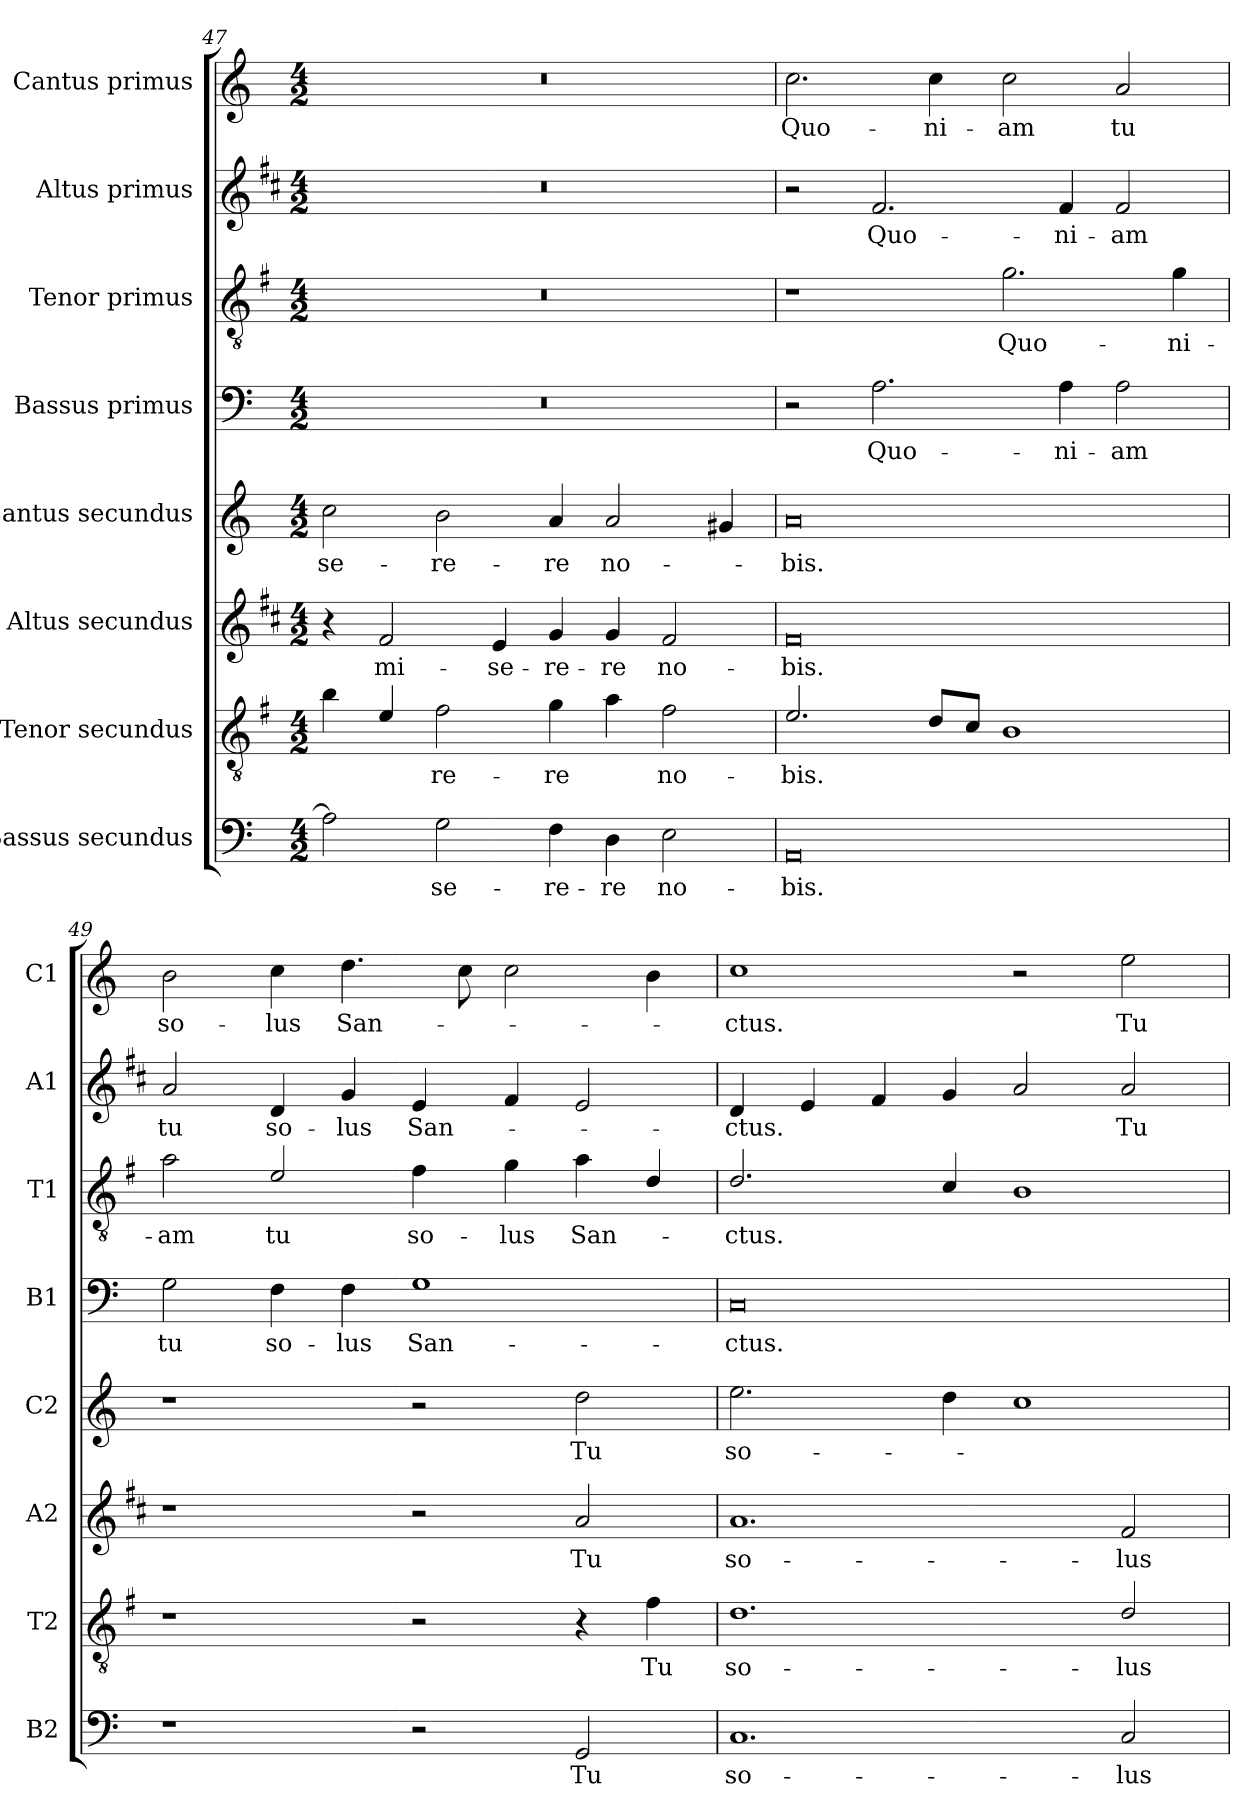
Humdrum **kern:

**kern	**text	**kern	**text	**kern	**text	**kern	**text	**kern	**text	**kern	**text	**kern	**text	**kern	**text
*part8	*part8	*part7	*part7	*part6	*part6	*part5	*part5	*part4	*part4	*part3	*part3	*part2	*part2	*part1	*part1
*staff8	*staff8	*staff7	*staff7	*staff6	*staff6	*staff5	*staff5	*staff4	*staff4	*staff3	*staff3	*staff2	*staff2	*staff1	*staff1
*I"Bassus secundus	*	*I"Tenor secundus	*	*I"Altus secundus	*	*I"Cantus secundus	*	*I"Bassus primus	*	*I"Tenor primus	*	*I"Altus primus	*	*I"Cantus primus	*
*I'B2	*	*I'T2	*	*I'A2	*	*I'C2	*	*I'B1	*	*I'T1	*	*I'A1	*	*I'C1	*
*clefF4	*	*clefGv2	*	*clefG2	*	*clefG2	*	*clefF4	*	*clefGv2	*	*clefG2	*	*clefG2	*
*	*	*ITrd4c7	*	*ITrd1c2	*	*	*	*	*	*ITrd4c7	*	*ITrd1c2	*	*	*
*k[]	*	*k[]	*	*k[]	*	*k[]	*	*k[]	*	*k[]	*	*k[]	*	*k[]	*
*C:	*	*C:	*	*C:	*	*C:	*	*C:	*	*C:	*	*C:	*	*C:	*
*M4/2	*	*M4/2	*	*M4/2	*	*M4/2	*	*M4/2	*	*M4/2	*	*M4/2	*	*M4/2	*
=47	=47	=47	=47	=47	=47	=47	=47	=47	=47	=47	=47	=47	=47	=47	=47
!	!	!	!	!	!	!	!LO:LY:b	!	!	!	!	!	!	!	!
2A\]	.	4e\	.	4r	.	2cc\	-se-	0r	.	0r	.	0r	.	0r	.
!	!	!	!	!	!LO:LY:b	!	!	!	!	!	!	!	!	!	!
.	.	4A/	.	2e/	mi-	.	.	.	.	.	.	.	.	.	.
!	!LO:LY:b	!	!LO:LY:b	!	!	!	!LO:LY:b	!	!	!	!	!	!	!	!
2G\	-se-	2B\	-re-	.	.	2b\	-re-	.	.	.	.	.	.	.	.
!	!	!	!	!	!LO:LY:b	!	!	!	!	!	!	!	!	!	!
.	.	.	.	4d/	-se-	.	.	.	.	.	.	.	.	.	.
!	!LO:LY:b	!	!LO:LY:b	!	!LO:LY:b	!	!LO:LY:b	!	!	!	!	!	!	!	!
4F\	-re-	4c\	-re	4f/	-re-	4a/	-re	.	.	.	.	.	.	.	.
!	!LO:LY:b	!	!	!	!LO:LY:b	!	!LO:LY:b	!	!	!	!	!	!	!	!
4D\	-re	4d\	.	4f/	-re	2a/	no-	.	.	.	.	.	.	.	.
!	!LO:LY:b	!	!LO:LY:b	!	!LO:LY:b	!	!	!	!	!	!	!	!	!	!
2E\	no-	2B\	no-	2e/	no-	.	.	.	.	.	.	.	.	.	.
.	.	.	.	.	.	4g#X/	.	.	.	.	.	.	.	.	.
=48	=48	=48	=48	=48	=48	=48	=48	=48	=48	=48	=48	=48	=48	=48	=48
!	!LO:LY:b	!	!LO:LY:b	!	!LO:LY:b	!	!LO:LY:b	!	!	!	!	!	!	!	!LO:LY:b
0AA	-bis.	2.A/	-bis.	0e	-bis.	0a	-bis.	2r	.	1r	.	2r	.	2.cc\	Quo-
!	!	!	!	!	!	!	!	!	!LO:LY:b	!	!	!	!LO:LY:b	!	!
.	.	.	.	.	.	.	.	2.A\	Quo-	.	.	2.e/	Quo-	.	.
!	!	!	!	!	!	!	!	!	!	!	!	!	!	!	!LO:LY:b
.	.	8G/L	.	.	.	.	.	.	.	.	.	.	.	4cc\	-ni-
.	.	8F/J	.	.	.	.	.	.	.	.	.	.	.	.	.
!	!	!	!	!	!	!	!	!	!	!	!LO:LY:b	!	!	!	!LO:LY:b
.	.	1E	.	.	.	.	.	.	.	2.c\	Quo-	.	.	2cc\	-am
!	!	!	!	!	!	!	!	!	!LO:LY:b	!	!	!	!LO:LY:b	!	!
.	.	.	.	.	.	.	.	4A\	-ni-	.	.	4e/	-ni-	.	.
!	!	!	!	!	!	!	!	!	!LO:LY:b	!	!	!	!LO:LY:b	!	!LO:LY:b
.	.	.	.	.	.	.	.	2A\	-am	.	.	2e/	-am	2a/	tu
!	!	!	!	!	!	!	!	!	!	!	!LO:LY:b	!	!	!	!
.	.	.	.	.	.	.	.	.	.	4c\	-ni-	.	.	.	.
=49	=49	=49	=49	=49	=49	=49	=49	=49	=49	=49	=49	=49	=49	=49	=49
!	!	!	!	!	!	!	!	!	!LO:LY:b	!	!LO:LY:b	!	!LO:LY:b	!	!LO:LY:b
1r	.	1r	.	1r	.	1r	.	2G\	tu	2d\	-am	2g/	tu	2b\	so-
!	!	!	!	!	!	!	!	!	!LO:LY:b	!	!LO:LY:b	!	!LO:LY:b	!	!LO:LY:b
.	.	.	.	.	.	.	.	4F\	so-	2A/	tu	4c/	so-	4cc\	-lus
!	!	!	!	!	!	!	!	!	!LO:LY:b	!	!	!	!LO:LY:b	!	!LO:LY:b
.	.	.	.	.	.	.	.	4F\	-lus	.	.	4f/	-lus	4.dd\	San-
!	!	!	!	!	!	!	!	!	!LO:LY:b	!	!LO:LY:b	!	!LO:LY:b	!	!
2r	.	2r	.	2r	.	2r	.	1G	San-	4B\	so-	4d/	San-	.	.
.	.	.	.	.	.	.	.	.	.	.	.	.	.	8cc\	.
!	!	!	!	!	!	!	!	!	!	!	!LO:LY:b	!	!	!	!
.	.	.	.	.	.	.	.	.	.	4c\	-lus	4e/	.	2cc\	.
!	!LO:LY:b	!	!	!	!LO:LY:b	!	!LO:LY:b	!	!	!	!LO:LY:b	!	!	!	!
2GG/	Tu	4r	.	2g/	Tu	2dd\	Tu	.	.	4d\	San-	2d/	.	.	.
!	!	!	!LO:LY:b	!	!	!	!	!	!	!	!	!	!	!	!
.	.	4B\	Tu	.	.	.	.	.	.	4G/	.	.	.	4b\	.
!!LO:LB:g=z
=50	=50	=50	=50	=50	=50	=50	=50	=50	=50	=50	=50	=50	=50	=50	=50
!	!LO:LY:b	!	!LO:LY:b	!	!LO:LY:b	!	!LO:LY:b	!	!LO:LY:b	!	!LO:LY:b	!	!LO:LY:b	!	!LO:LY:b
1.C	so-	1.G	so-	1.g	so-	2.ee\	so-	0C	-ctus.	2.G/	-ctus.	4c/	-ctus.	1cc	-ctus.
.	.	.	.	.	.	.	.	.	.	.	.	4d/	.	.	.
.	.	.	.	.	.	.	.	.	.	.	.	4e/	.	.	.
.	.	.	.	.	.	4dd\	.	.	.	4F/	.	4f/	.	.	.
.	.	.	.	.	.	1cc	.	.	.	1E	.	2g/	.	2r	.
!	!LO:LY:b	!	!LO:LY:b	!	!LO:LY:b	!	!	!	!	!	!	!	!LO:LY:b	!	!LO:LY:b
2C/	-lus	2G/	-lus	2e/	-lus	.	.	.	.	.	.	2g/	Tu	2ee\	Tu
=	=	=	=	=	=	=	=	=	=	=	=	=	=	=	=
*-	*-	*-	*-	*-	*-	*-	*-	*-	*-	*-	*-	*-	*-	*-	*-
